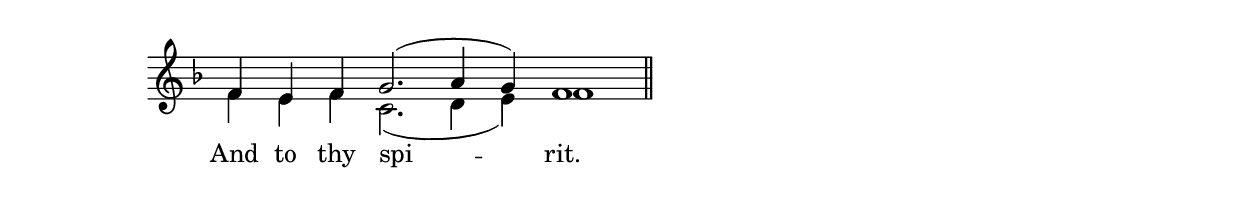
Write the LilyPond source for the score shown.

\version "2.24.4"




keyTime = { \key f \major}
cadenzaMeasure = {
  \cadenzaOff
  \partial 1024 s1024
  \cadenzaOn

}

SopMusic    = \relative { 
    \cadenzaOn
    f'4 e f g2.( a4 g) f1  \cadenzaMeasure \section
}

BassMusic   = \relative {
    \cadenzaOn
    f'4 e f c2.( d4 e) f1 \cadenzaMeasure \section
}



VerseOne = \lyricmode {
    And to thy spi -- rit.
    }


\score {
    \new Staff \with {midiInstrument = "choir aahs"} <<
        \clef "treble"
        \new Voice = "Sop"  { \voiceOne \keyTime \SopMusic}
        \new Voice = "Bass" { \voiceTwo \BassMusic }
        \new Lyrics \lyricsto "Sop" { \VerseOne }
    >>

    \layout {
        \context {
            \Score
                \omit BarNumber
                \override SpacingSpanner.common-shortest-duration = #(ly:make-moment 1/16)

        }
        \context {
            \Staff
                \remove Time_signature_engraver
        }
        \context {
            \Lyrics
                \override LyricSpace.minimum-distance = #1.0
        }
    }
    \midi {
        \tempo 4 = 180
    }
}





